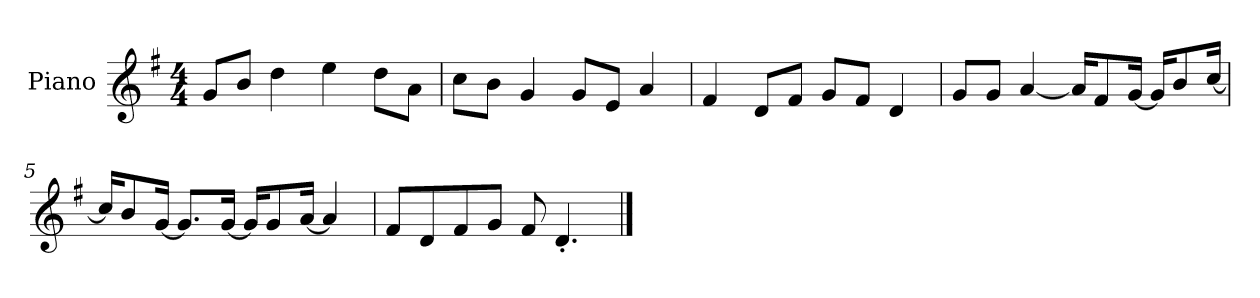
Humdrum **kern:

**kern
*part1
*staff1
*I"Piano
*I'P-no
*clefG2
*k[f#]
*M4/4
*MM90
=1
8g/L
8b/J
4dd\
4ee\
8dd\L
8a\J
=2
8cc\L
8b\J
4g/
8g/L
8e/J
4a/
=3
4f#/
8d/L
8f#/J
8g/L
8f#/J
4d/
=4
8g/L
8g/J
[4a/
16a/KL]
8f#/
[16g/Jk
16g/KL]
8b/
[16cc/Jk
=5
16cc/KL]
8b/
[16g/Jk
8.g/L]
[16g/Jk
16g/KL]
8g/
[16a/Jk
4a/]
!!LO:LB:g=z
=6
8f#/L
8d/
8f#/
8g/J
8f#/
4.d'/
==
*-
